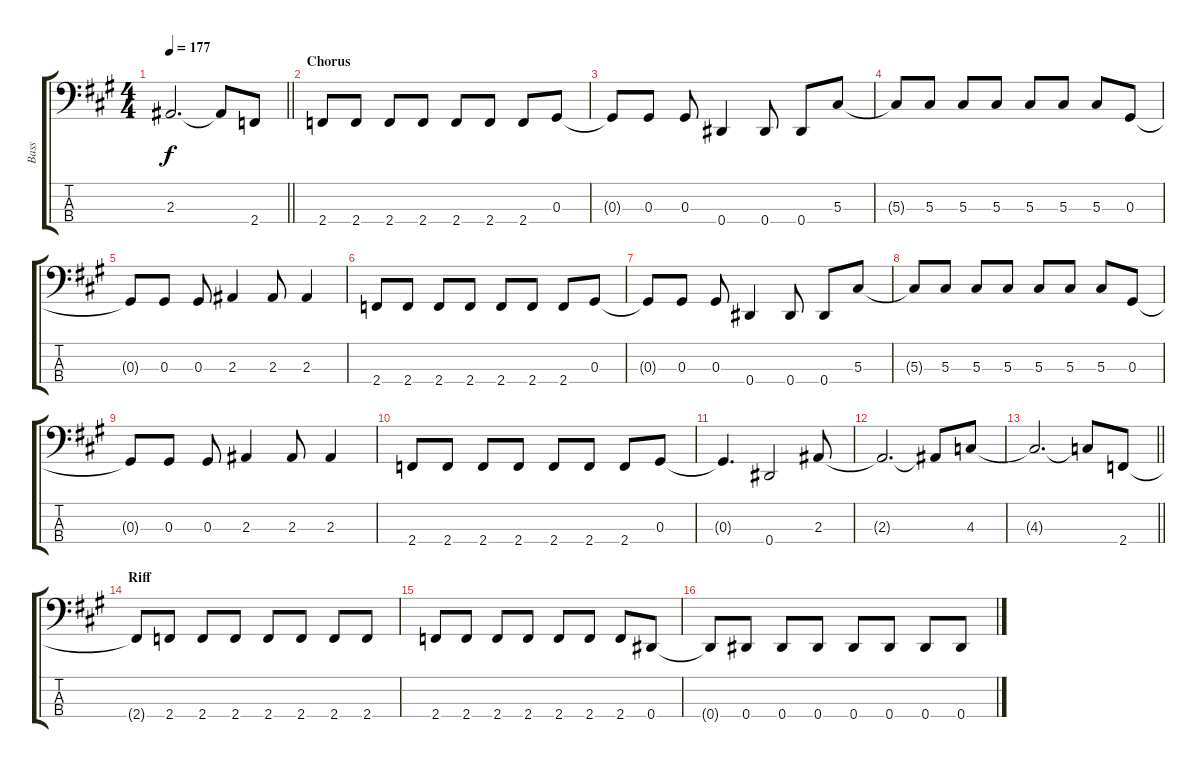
\track ("Bass" "Bass") {instrument electricbassfinger}
\staff {score tabs}
\tuning (Gb2 Db2 Ab1 Eb1) {hide}
\ts (4 4)
\tempo 177
\clef f4
\barLineRight lightlight
\ks a
2.3{t}.2{d dy f} 2.3{t}.8 2.4.8 |
\section ("" "Chorus")
2.4.8 2.4.8 2.4.8 2.4.8 2.4.8 2.4.8 2.4.8 0.3.8 |
0.3{t}.8 0.3.8 0.3.8 0.4.4 0.4.8 0.4.8 5.3.8 |
5.3{t}.8 5.3.8 5.3.8 5.3.8 5.3.8 5.3.8 5.3.8 0.3.8 |
0.3{t}.8 0.3.8 0.3.8 2.3.4 2.3.8 2.3.4 |
2.4.8 2.4.8 2.4.8 2.4.8 2.4.8 2.4.8 2.4.8 0.3.8 |
0.3{t}.8 0.3.8 0.3.8 0.4.4 0.4.8 0.4.8 5.3.8 |
5.3{t}.8 5.3.8 5.3.8 5.3.8 5.3.8 5.3.8 5.3.8 0.3.8 |
0.3{t}.8 0.3.8 0.3.8 2.3.4 2.3.8 2.3.4 |
2.4.8 2.4.8 2.4.8 2.4.8 2.4.8 2.4.8 2.4.8 0.3.8 |
0.3{t}.4{d} 0.4.2 2.3.8 |
2.3{t}.2{d} 2.3{t}.8 4.3.8 |
\barLineRight lightlight
4.3{t}.2{d} 4.3{t}.8 2.4.8 |
\section ("" "Riff")
2.4{t}.8 2.4.8 2.4.8 2.4.8 2.4.8 2.4.8 2.4.8 2.4.8 |
2.4.8 2.4.8 2.4.8 2.4.8 2.4.8 2.4.8 2.4.8 0.4.8 |
0.4{t}.8 0.4.8 0.4.8 0.4.8 0.4.8 0.4.8 0.4.8 0.4.8
